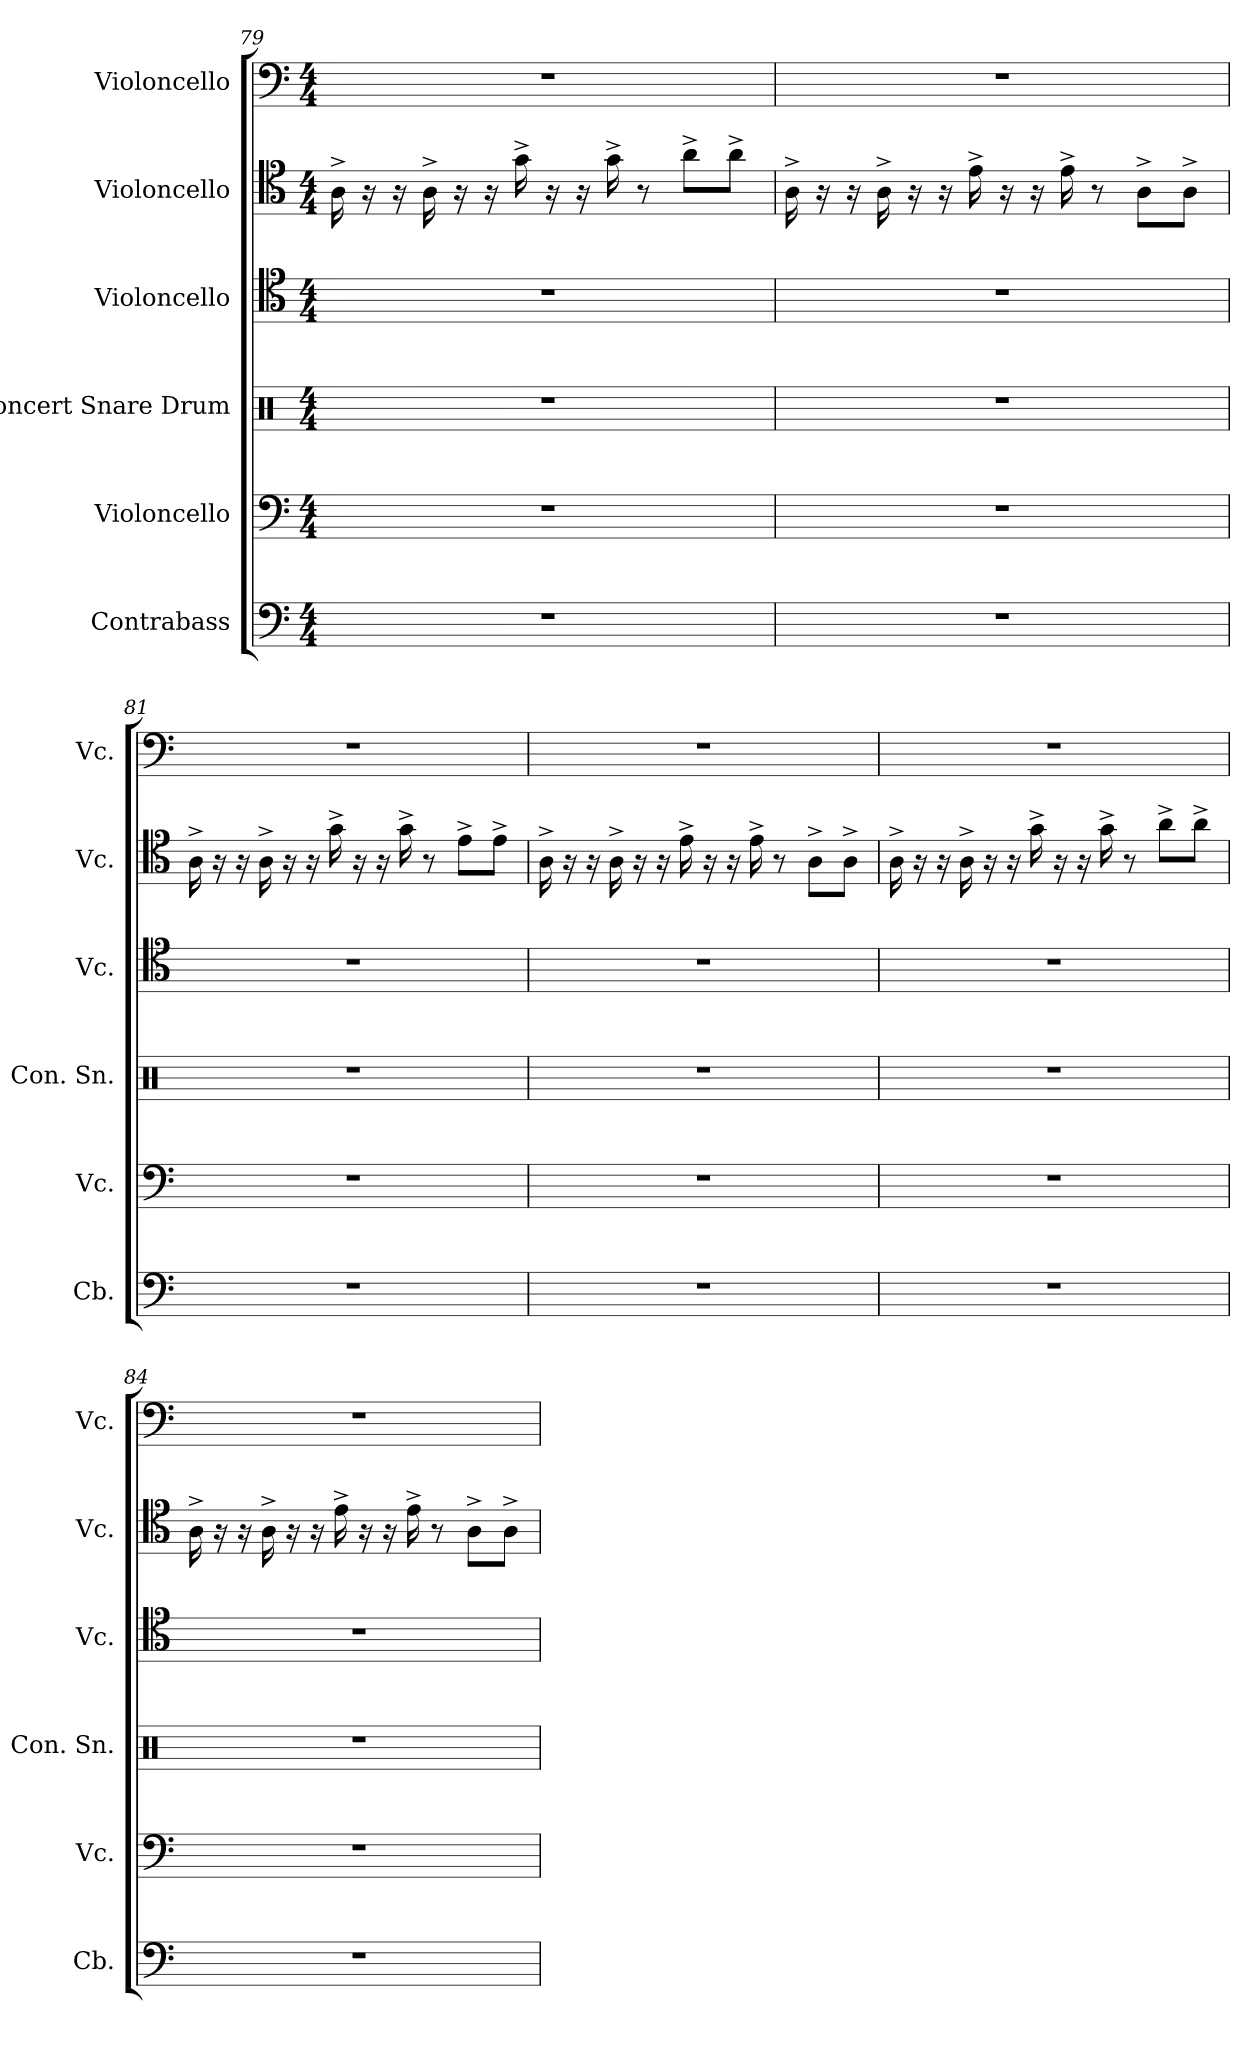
**kern	**kern	**kern	**kern	**kern	**kern
*part6	*part5	*part4	*part3	*part2	*part1
*staff6	*staff5	*staff4	*staff3	*staff2	*staff1
*I"Contrabass	*I"Violoncello	*I"Concert Snare Drum	*I"Violoncello	*I"Violoncello	*I"Violoncello
*I'Cb.	*I'Vc.	*I'Con. Sn.	*I'Vc.	*I'Vc.	*I'Vc.
*clefF4	*clefF4	*clefX	*clefC4	*clefC4	*clefF4
*ITrd7c12	*	*	*	*	*
*k[]	*k[]	*k[]	*k[]	*k[]	*k[]
*M4/4	*M4/4	*M4/4	*M4/4	*M4/4	*M4/4
=79	=79	=79	=79	=79	=79
1r	1r	1r	1r	16A^\	1r
.	.	.	.	16r	.
.	.	.	.	16r	.
.	.	.	.	16A^\	.
.	.	.	.	16r	.
.	.	.	.	16r	.
.	.	.	.	16g^\	.
.	.	.	.	16r	.
.	.	.	.	16r	.
.	.	.	.	16g^\	.
.	.	.	.	8r	.
.	.	.	.	8a^\L	.
.	.	.	.	8a^\J	.
=80	=80	=80	=80	=80	=80
1r	1r	1r	1r	16A^\	1r
.	.	.	.	16r	.
.	.	.	.	16r	.
.	.	.	.	16A^\	.
.	.	.	.	16r	.
.	.	.	.	16r	.
.	.	.	.	16e^\	.
.	.	.	.	16r	.
.	.	.	.	16r	.
.	.	.	.	16e^\	.
.	.	.	.	8r	.
.	.	.	.	8A^\L	.
.	.	.	.	8A^\J	.
!!LO:PB:g=z
=81	=81	=81	=81	=81	=81
1r	1r	1r	1r	16A^\	1r
.	.	.	.	16r	.
.	.	.	.	16r	.
.	.	.	.	16A^\	.
.	.	.	.	16r	.
.	.	.	.	16r	.
.	.	.	.	16g^\	.
.	.	.	.	16r	.
.	.	.	.	16r	.
.	.	.	.	16g^\	.
.	.	.	.	8r	.
.	.	.	.	8e^\L	.
.	.	.	.	8e^\J	.
=82	=82	=82	=82	=82	=82
1r	1r	1r	1r	16A^\	1r
.	.	.	.	16r	.
.	.	.	.	16r	.
.	.	.	.	16A^\	.
.	.	.	.	16r	.
.	.	.	.	16r	.
.	.	.	.	16e^\	.
.	.	.	.	16r	.
.	.	.	.	16r	.
.	.	.	.	16e^\	.
.	.	.	.	8r	.
.	.	.	.	8A^\L	.
.	.	.	.	8A^\J	.
=83	=83	=83	=83	=83	=83
1r	1r	1r	1r	16A^\	1r
.	.	.	.	16r	.
.	.	.	.	16r	.
.	.	.	.	16A^\	.
.	.	.	.	16r	.
.	.	.	.	16r	.
.	.	.	.	16g^\	.
.	.	.	.	16r	.
.	.	.	.	16r	.
.	.	.	.	16g^\	.
.	.	.	.	8r	.
.	.	.	.	8a^\L	.
.	.	.	.	8a^\J	.
!!LO:LB:g=z
=84	=84	=84	=84	=84	=84
1r	1r	1r	1r	16A^\	1r
.	.	.	.	16r	.
.	.	.	.	16r	.
.	.	.	.	16A^\	.
.	.	.	.	16r	.
.	.	.	.	16r	.
.	.	.	.	16e^\	.
.	.	.	.	16r	.
.	.	.	.	16r	.
.	.	.	.	16e^\	.
.	.	.	.	8r	.
.	.	.	.	8A^\L	.
.	.	.	.	8A^\J	.
=	=	=	=	=	=
*-	*-	*-	*-	*-	*-
